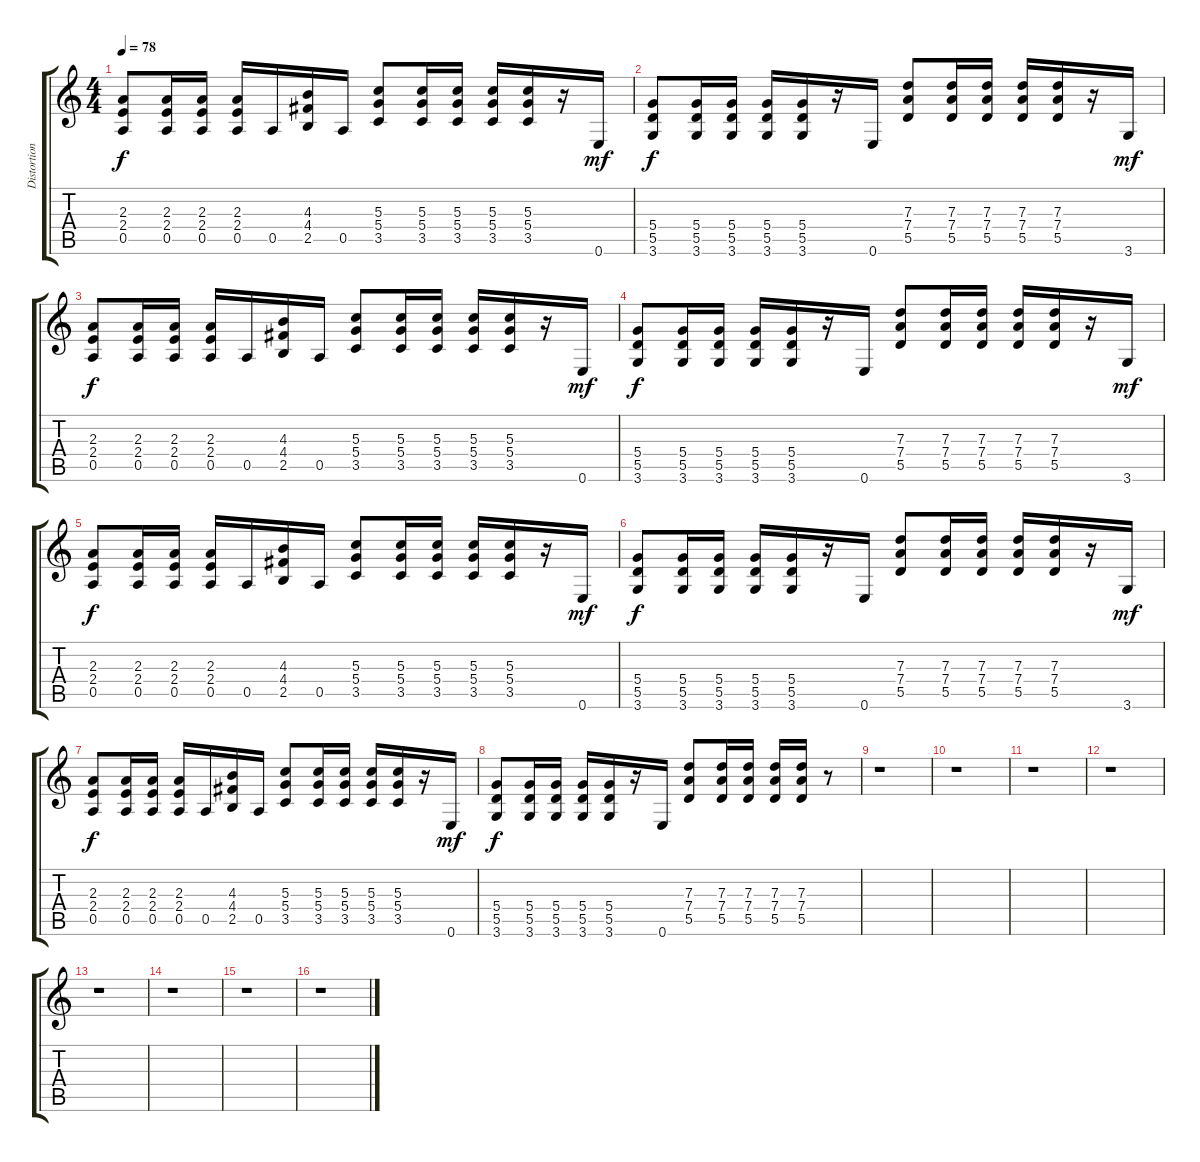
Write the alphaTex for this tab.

\track ("Distortion Guitar" "Distortion") {instrument distortionguitar}
\staff {score tabs}
\tuning (E4 B3 G3 D3 A2 E2) {hide}
\ts (4 4)
\tempo 78
\clef g2
\ks c
(2.3 2.4 0.5).8{dy f instrument distortionguitar} (2.3 2.4 0.5).16 (2.3 2.4 0.5).16 (2.3 2.4 0.5).16 0.5.16 (4.3 4.4 2.5).16 0.5.16 (5.3 5.4 3.5).8 (5.3 5.4 3.5).16 (5.3 5.4 3.5).16 (5.3 5.4 3.5).16 (5.3 5.4 3.5).16 r.16 0.6.16{dy mf} |
(5.4 5.5 3.6).8{dy f} (5.4 5.5 3.6).16 (5.4 5.5 3.6).16 (5.4 5.5 3.6).16 (5.4 5.5 3.6).16 r.16 0.6.16 (7.3 7.4 5.5).8 (7.3 7.4 5.5).16 (7.3 7.4 5.5).16 (7.3 7.4 5.5).16 (7.3 7.4 5.5).16 r.16 3.6.16{dy mf} |
(2.3 2.4 0.5).8{dy f} (2.3 2.4 0.5).16 (2.3 2.4 0.5).16 (2.3 2.4 0.5).16 0.5.16 (4.3 4.4 2.5).16 0.5.16 (5.3 5.4 3.5).8 (5.3 5.4 3.5).16 (5.3 5.4 3.5).16 (5.3 5.4 3.5).16 (5.3 5.4 3.5).16 r.16 0.6.16{dy mf} |
(5.4 5.5 3.6).8{dy f} (5.4 5.5 3.6).16 (5.4 5.5 3.6).16 (5.4 5.5 3.6).16 (5.4 5.5 3.6).16 r.16 0.6.16 (7.3 7.4 5.5).8 (7.3 7.4 5.5).16 (7.3 7.4 5.5).16 (7.3 7.4 5.5).16 (7.3 7.4 5.5).16 r.16 3.6.16{dy mf} |
(2.3 2.4 0.5).8{dy f} (2.3 2.4 0.5).16 (2.3 2.4 0.5).16 (2.3 2.4 0.5).16 0.5.16 (4.3 4.4 2.5).16 0.5.16 (5.3 5.4 3.5).8 (5.3 5.4 3.5).16 (5.3 5.4 3.5).16 (5.3 5.4 3.5).16 (5.3 5.4 3.5).16 r.16 0.6.16{dy mf} |
(5.4 5.5 3.6).8{dy f} (5.4 5.5 3.6).16 (5.4 5.5 3.6).16 (5.4 5.5 3.6).16 (5.4 5.5 3.6).16 r.16 0.6.16 (7.3 7.4 5.5).8 (7.3 7.4 5.5).16 (7.3 7.4 5.5).16 (7.3 7.4 5.5).16 (7.3 7.4 5.5).16 r.16 3.6.16{dy mf} |
(2.3 2.4 0.5).8{dy f} (2.3 2.4 0.5).16 (2.3 2.4 0.5).16 (2.3 2.4 0.5).16 0.5.16 (4.3 4.4 2.5).16 0.5.16 (5.3 5.4 3.5).8 (5.3 5.4 3.5).16 (5.3 5.4 3.5).16 (5.3 5.4 3.5).16 (5.3 5.4 3.5).16 r.16 0.6.16{dy mf} |
(5.4 5.5 3.6).8{dy f} (5.4 5.5 3.6).16 (5.4 5.5 3.6).16 (5.4 5.5 3.6).16 (5.4 5.5 3.6).16 r.16 0.6.16 (7.3 7.4 5.5).8 (7.3 7.4 5.5).16 (7.3 7.4 5.5).16 (7.3 7.4 5.5).16 (7.3 7.4 5.5).16 r.8 |
r.1 |
r.1 |
r.1 |
r.1 |
r.1 |
r.1 |
r.1 |
r.1
